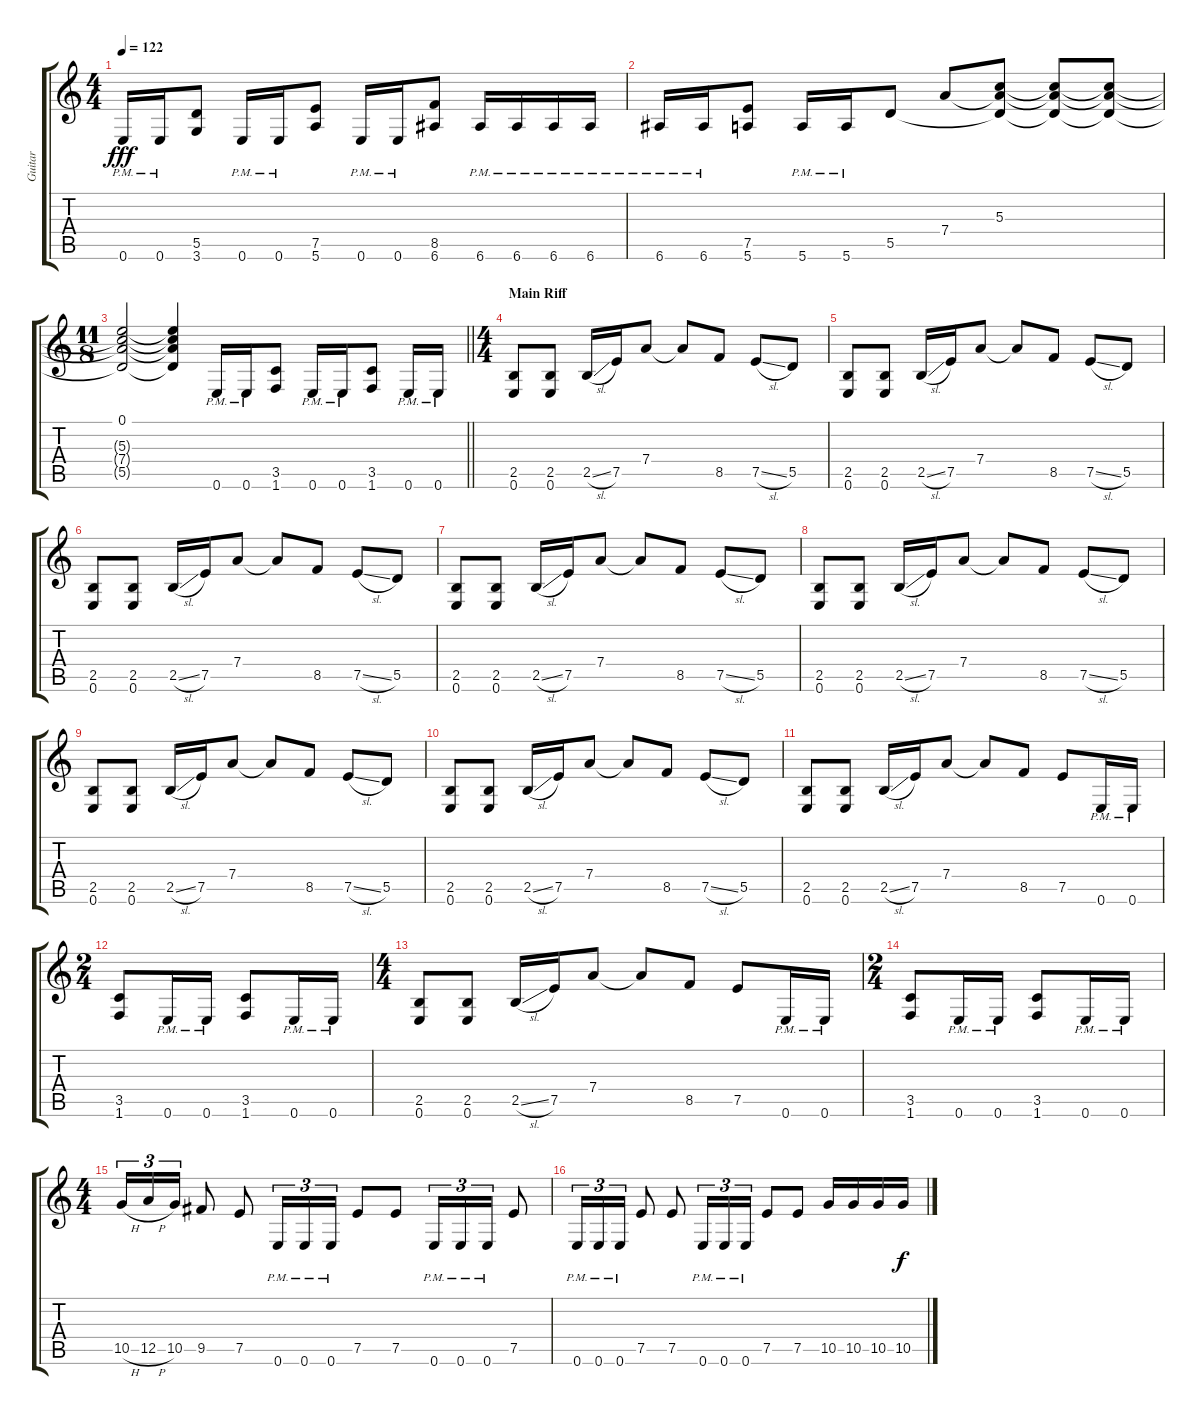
\track ("Guitar" "Guitar") {instrument distortionguitar}
\staff {score tabs}
\tuning (E4 B3 G3 D3 A2 E2) {hide}
\ts (4 4)
\tempo 122
\clef g2
\ks c
0.6{pm}.16{dy fff} 0.6{pm}.16 (5.5 3.6).8 0.6{pm}.16 0.6{pm}.16 (7.5 5.6).8 0.6{pm}.16 0.6{pm}.16 (8.5 6.6).8 6.6{pm}.16 6.6{pm}.16 6.6{pm}.16 6.6{pm}.16 |
6.6{pm}.16 6.6{pm}.16 (7.5 5.6).8 5.6{pm}.16 5.6{pm}.16 5.5.8 7.4.8 (5.3 7.4{t} 5.5{t}).8 (5.3{t} 7.4{t} 5.5{t}).8 (5.3{t} 7.4{t} 5.5{t}).8 |
\ts (11 8)
\barLineRight lightlight
(0.1 5.3{t} 7.4{t} 5.5{t}).2 (0.1{t} 5.3{t} 7.4{t} 5.5{t}).4 0.6{pm}.16 0.6{pm}.16 (3.5 1.6).8 0.6{pm}.16 0.6{pm}.16 (3.5 1.6).8 0.6{pm}.16 0.6{pm}.16 |
\ts (4 4)
\section ("" "Main Riff")
(2.5 0.6).8 (2.5 0.6).8 2.5{sl}.16 7.5.16 7.4.8 7.4{t}.8 8.5.8 7.5{sl}.8 5.5.8 |
(2.5 0.6).8 (2.5 0.6).8 2.5{sl}.16 7.5.16 7.4.8 7.4{t}.8 8.5.8 7.5{sl}.8 5.5.8 |
(2.5 0.6).8 (2.5 0.6).8 2.5{sl}.16 7.5.16 7.4.8 7.4{t}.8 8.5.8 7.5{sl}.8 5.5.8 |
(2.5 0.6).8 (2.5 0.6).8 2.5{sl}.16 7.5.16 7.4.8 7.4{t}.8 8.5.8 7.5{sl}.8 5.5.8 |
(2.5 0.6).8 (2.5 0.6).8 2.5{sl}.16 7.5.16 7.4.8 7.4{t}.8 8.5.8 7.5{sl}.8 5.5.8 |
(2.5 0.6).8 (2.5 0.6).8 2.5{sl}.16 7.5.16 7.4.8 7.4{t}.8 8.5.8 7.5{sl}.8 5.5.8 |
(2.5 0.6).8 (2.5 0.6).8 2.5{sl}.16 7.5.16 7.4.8 7.4{t}.8 8.5.8 7.5{sl}.8 5.5.8 |
(2.5 0.6).8 (2.5 0.6).8 2.5{sl}.16 7.5.16 7.4.8 7.4{t}.8 8.5.8 7.5.8 0.6{pm}.16 0.6{pm}.16 |
\ts (2 4)
(3.5 1.6).8 0.6{pm}.16 0.6{pm}.16 (3.5 1.6).8 0.6{pm}.16 0.6{pm}.16 |
\ts (4 4)
(2.5 0.6).8 (2.5 0.6).8 2.5{sl}.16 7.5.16 7.4.8 7.4{t}.8 8.5.8 7.5.8 0.6{pm}.16 0.6{pm}.16 |
\ts (2 4)
(3.5 1.6).8 0.6{pm}.16 0.6{pm}.16 (3.5 1.6).8 0.6{pm}.16 0.6{pm}.16 |
\ts (4 4)
10.5{h}.16{tu (3 2)} 12.5{h}.16{tu (3 2)} 10.5.16{tu (3 2)} 9.5.8 7.5.8 0.6{pm}.16{tu (3 2)} 0.6{pm}.16{tu (3 2)} 0.6{pm}.16{tu (3 2)} 7.5.8 7.5.8 0.6{pm}.16{tu (3 2)} 0.6{pm}.16{tu (3 2)} 0.6{pm}.16{tu (3 2)} 7.5.8 |
0.6{pm}.16{tu (3 2)} 0.6{pm}.16{tu (3 2)} 0.6{pm}.16{tu (3 2)} 7.5.8 7.5.8 0.6{pm}.16{tu (3 2)} 0.6{pm}.16{tu (3 2)} 0.6{pm}.16{tu (3 2)} 7.5.8 7.5.8 10.5.16 10.5.16 10.5.16 10.5.16{dy f}
